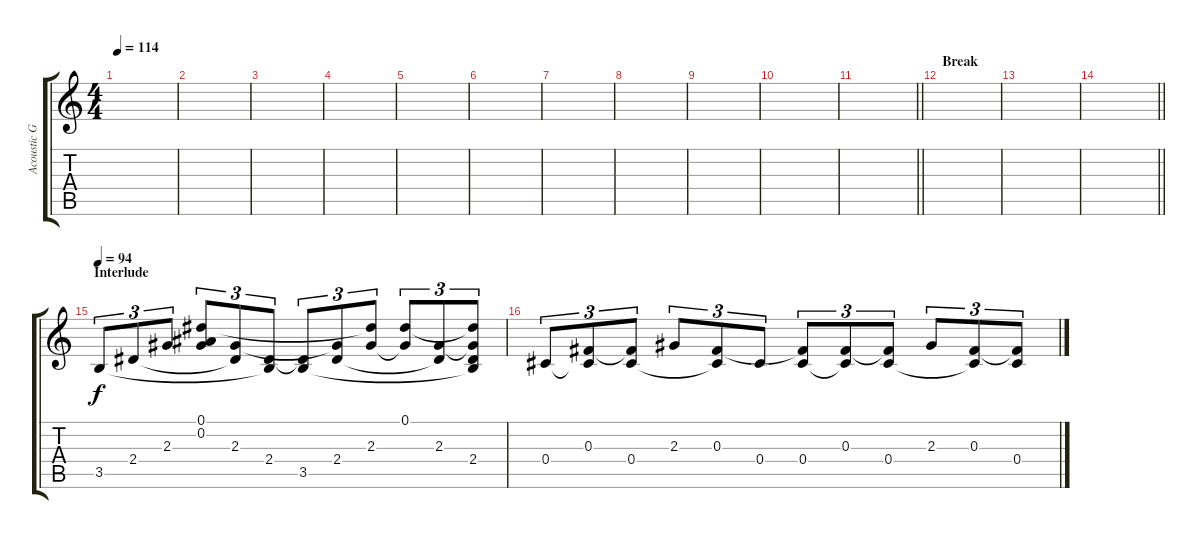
\track ("Acoustic Guitar" "Acoustic G") {instrument acousticguitarsteel}
\staff {score tabs}
\tuning (Eb4 Bb3 Gb3 Db3 Ab2 Eb2) {hide}
\ts (4 4)
\tempo 114
\clef g2
\ks c
|
|
|
|
|
|
|
|
|
|
\barLineRight lightlight
|
\section ("" "Break")
|
|
\barLineRight lightlight
|
\section ("" "Interlude")
\tempo 94
3.5.8{tu (3 2)} 2.4.8{tu (3 2)} 2.3.8{tu (3 2)} (0.1 0.2 2.3{t}).8{tu (3 2)} (2.3 2.4{t}).8{tu (3 2)} (2.4 3.5{t}).8{tu (3 2)} (2.4{t} 3.5).8{tu (3 2)} (2.3{t} 2.4).8{tu (3 2)} (0.1{t} 2.3).8{tu (3 2)} (0.1 2.3{t}).8{tu (3 2)} (2.3 2.4{t}).8{tu (3 2)} (0.1{t} 2.3{t} 2.4 3.5{t}).8{tu (3 2)} |
0.4.8{tu (3 2)} (0.3 0.4{t}).8{tu (3 2)} (0.3{t} 0.4).8{tu (3 2)} 2.3.8{tu (3 2)} (0.3 0.4{t}).8{tu (3 2)} 0.4.8{tu (3 2)} (0.3{t} 0.4).8{tu (3 2)} (0.3 0.4{t}).8{tu (3 2)} (0.3{t} 0.4).8{tu (3 2)} 2.3.8{tu (3 2)} (0.3 0.4{t}).8{tu (3 2)} (0.3{t} 0.4).8{tu (3 2)}
